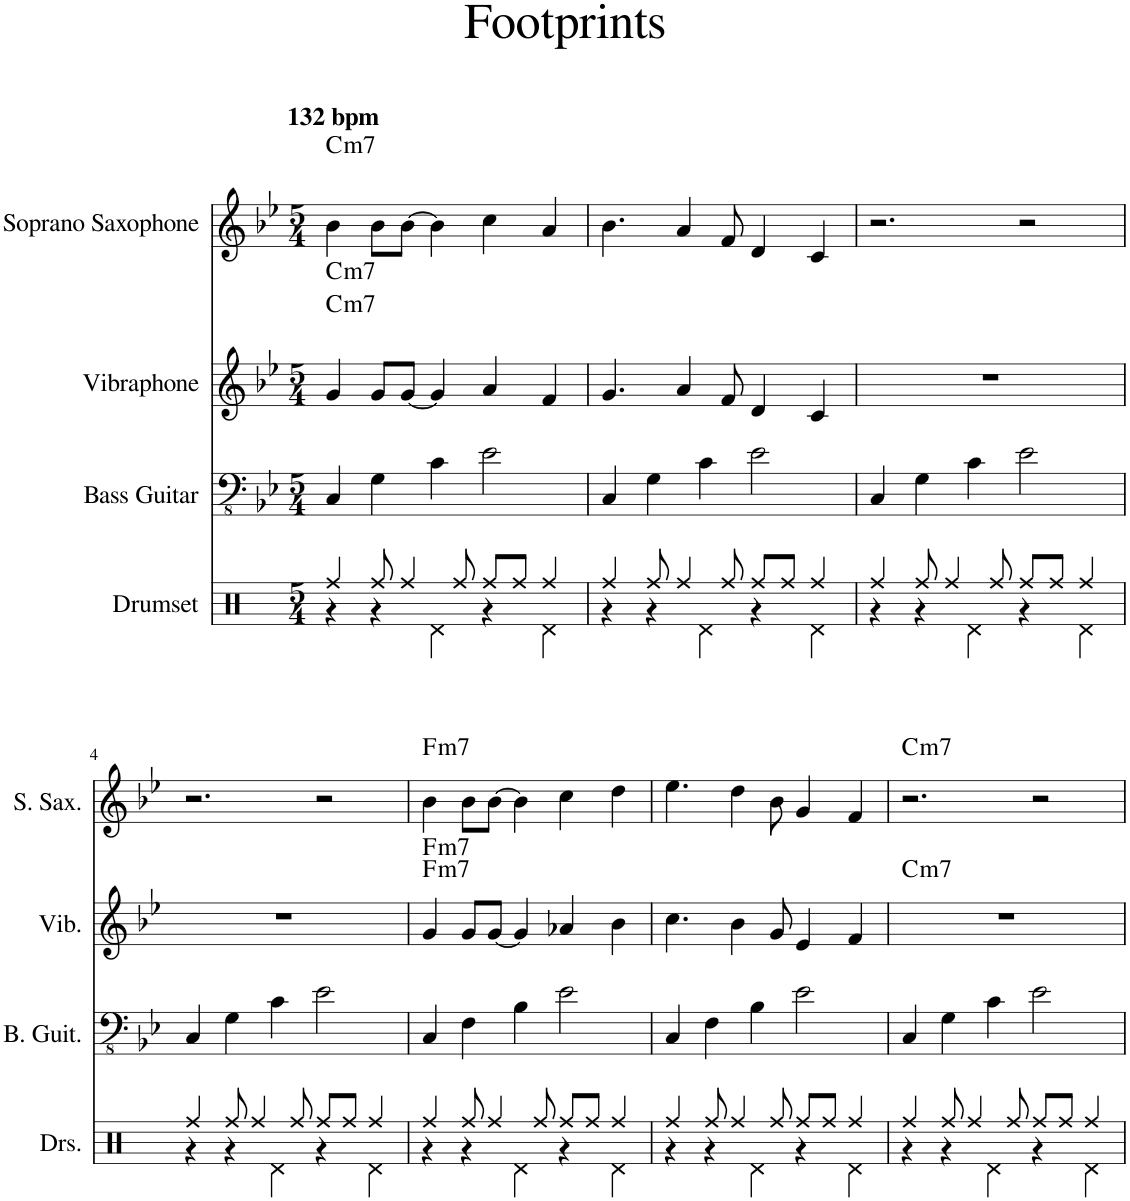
**kern	**kern	**kern	**harte	**kern	**harte
*part4	*part3	*part2	*part2	*part1	*part1
*staff4	*staff3	*staff2	*	*staff1	*
*I"Drumset	*I"Bass Guitar	*I"Vibraphone	*	*I"Soprano Saxophone	*
*I'Drs.	*I'B. Guit.	*I'Vib.	*	*I'S. Sax.	*
*clefX	*clefFv4	*clefG2	*	*clefG2	*
*	*	*	*	*ITrd1c2	*
*k[]	*k[b-e-]	*k[b-e-]	*	*k[b-e-]	*
*M5/4	*M5/4	*M5/4	*	*M5/4	*
=1	=1	=1	=1	=1	=1
*^	*	*	*	*	*
!	!	!	!	!LO:H:n=1:kt=N.C.	!LO:TX:a:B:t=132 bpm	!
!	!	!	!	!LO:H:n=2:kt=m7	!	!
!	!	!	!	!LO:H:n=3:kt=N.C.	!	!
!	!	!	!	!LO:H:n=4:kt=m7	!	!LO:H:n=1:kt=N.C.
!	!	!	!	!	!	!LO:H:n=2:kt=m7
4Rff/	4r	4CC/	4g/	N C:min7 N C:min7	4b-\	N C:min7
8Rff/	4r	4GG\	8g/L	.	8b-\L	.
4Rff/	.	.	[8g/J	.	[8b-\J	.
.	4Rd\	4C\	4g/]	.	4b-\]	.
8Rff/	.	.	.	.	.	.
8Rff/L	4r	2E-\	4a/	.	4cc\	.
8Rff/J	.	.	.	.	.	.
4Rff/	4Rd\	.	4f/	.	4a/	.
=2	=2	=2	=2	=2	=2	=2
4Rff/	4r	4CC/	4.g/	.	4.b-\	.
8Rff/	4r	4GG\	.	.	.	.
4Rff/	.	.	4a/	.	4a/	.
.	4Rd\	4C\	.	.	.	.
8Rff/	.	.	8f/	.	8f/	.
8Rff/L	4r	2E-\	4d/	.	4d/	.
8Rff/J	.	.	.	.	.	.
4Rff/	4Rd\	.	4c/	.	4c/	.
=3	=3	=3	=3	=3	=3	=3
4Rff/	4r	4CC/	4%5r	.	2.r	.
8Rff/	4r	4GG\	.	.	.	.
4Rff/	.	.	.	.	.	.
.	4Rd\	4C\	.	.	.	.
8Rff/	.	.	.	.	.	.
8Rff/L	4r	2E-\	.	.	2r	.
8Rff/J	.	.	.	.	.	.
4Rff/	4Rd\	.	.	.	.	.
!!LO:LB:g=z
=4	=4	=4	=4	=4	=4	=4
4Rff/	4r	4CC/	4%5r	.	2.r	.
8Rff/	4r	4GG\	.	.	.	.
4Rff/	.	.	.	.	.	.
.	4Rd\	4C\	.	.	.	.
8Rff/	.	.	.	.	.	.
8Rff/L	4r	2E-\	.	.	2r	.
8Rff/J	.	.	.	.	.	.
4Rff/	4Rd\	.	.	.	.	.
=5	=5	=5	=5	=5	=5	=5
!	!	!	!	!LO:H:n=1:kt=m7	!	!
!	!	!	!	!LO:H:n=2:kt=m7	!	!LO:H:kt=m7
4Rff/	4r	4CC/	4g/	F:min7 F:min7	4b-\	F:min7
8Rff/	4r	4FF\	8g/L	.	8b-\L	.
4Rff/	.	.	[8g/J	.	[8b-\J	.
.	4Rd\	4BB-\	4g/]	.	4b-\]	.
8Rff/	.	.	.	.	.	.
8Rff/L	4r	2E-\	4a-X/	.	4cc\	.
8Rff/J	.	.	.	.	.	.
4Rff/	4Rd\	.	4b-\	.	4dd\	.
=6	=6	=6	=6	=6	=6	=6
4Rff/	4r	4CC/	4.cc\	.	4.ee-\	.
8Rff/	4r	4FF\	.	.	.	.
4Rff/	.	.	4b-\	.	4dd\	.
.	4Rd\	4BB-\	.	.	.	.
8Rff/	.	.	8g/	.	8b-\	.
8Rff/L	4r	2E-\	4e-/	.	4g/	.
8Rff/J	.	.	.	.	.	.
4Rff/	4Rd\	.	4f/	.	4f/	.
=7	=7	=7	=7	=7	=7	=7
!	!	!	!	!LO:H:kt=m7	!	!LO:H:kt=m7
4Rff/	4r	4CC/	4%5r	C:min7	2.r	C:min7
8Rff/	4r	4GG\	.	.	.	.
4Rff/	.	.	.	.	.	.
.	4Rd\	4C\	.	.	.	.
8Rff/	.	.	.	.	.	.
8Rff/L	4r	2E-\	.	.	2r	.
8Rff/J	.	.	.	.	.	.
4Rff/	4Rd\	.	.	.	.	.
*v	*v	*	*	*	*	*
=	=	=	=	=	=
*-	*-	*-	*-	*-	*-
